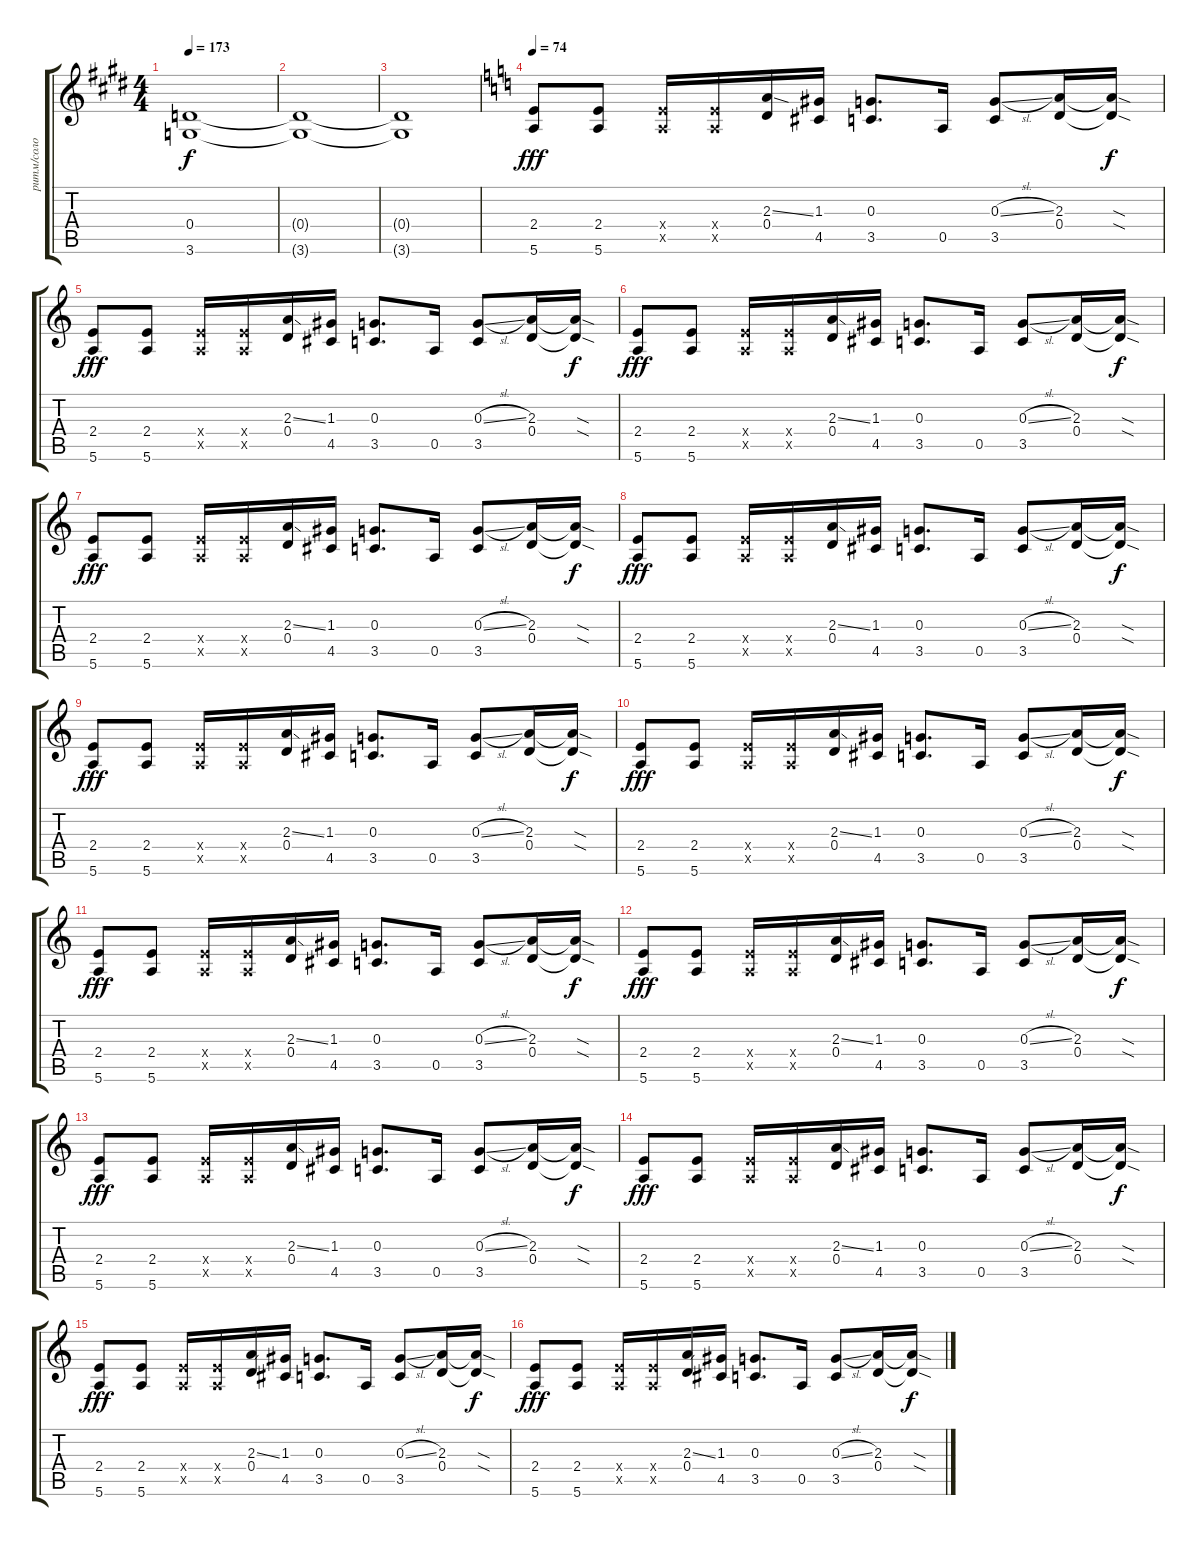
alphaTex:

\track ("ритм/соло" "ритм/соло") {instrument overdrivenguitar}
\staff {score tabs}
\tuning (E4 B3 G3 D3 A2 E2) {hide}
\ts (4 4)
\tempo 173
\clef g2
\ks c#minor
(0.4{t} 3.6{t}).1{dy f} |
(0.4{t} 3.6{t}).1 |
(0.4{t} 3.6{t}).1 |
\tempo 74
\ks aminor
(2.4 5.6).8{dy fff} (2.4 5.6).8 (2.4{x} 0.5{x}).16 (2.4{x} 0.5{x}).16 (2.3{ss} 0.4).16 (1.3 4.5).16 (0.3 3.5).8{d} 0.5.16 (0.3{sl} 3.5).8 (2.3 0.4).16 (2.3{sod t} 0.4{sod t}).16{dy f} |
(2.4 5.6).8{dy fff} (2.4 5.6).8 (2.4{x} 0.5{x}).16 (2.4{x} 0.5{x}).16 (2.3{ss} 0.4).16 (1.3 4.5).16 (0.3 3.5).8{d} 0.5.16 (0.3{sl} 3.5).8 (2.3 0.4).16 (2.3{sod t} 0.4{sod t}).16{dy f} |
(2.4 5.6).8{dy fff} (2.4 5.6).8 (2.4{x} 0.5{x}).16 (2.4{x} 0.5{x}).16 (2.3{ss} 0.4).16 (1.3 4.5).16 (0.3 3.5).8{d} 0.5.16 (0.3{sl} 3.5).8 (2.3 0.4).16 (2.3{sod t} 0.4{sod t}).16{dy f} |
(2.4 5.6).8{dy fff} (2.4 5.6).8 (2.4{x} 0.5{x}).16 (2.4{x} 0.5{x}).16 (2.3{ss} 0.4).16 (1.3 4.5).16 (0.3 3.5).8{d} 0.5.16 (0.3{sl} 3.5).8 (2.3 0.4).16 (2.3{sod t} 0.4{sod t}).16{dy f} |
(2.4 5.6).8{dy fff} (2.4 5.6).8 (2.4{x} 0.5{x}).16 (2.4{x} 0.5{x}).16 (2.3{ss} 0.4).16 (1.3 4.5).16 (0.3 3.5).8{d} 0.5.16 (0.3{sl} 3.5).8 (2.3 0.4).16 (2.3{sod t} 0.4{sod t}).16{dy f} |
(2.4 5.6).8{dy fff} (2.4 5.6).8 (2.4{x} 0.5{x}).16 (2.4{x} 0.5{x}).16 (2.3{ss} 0.4).16 (1.3 4.5).16 (0.3 3.5).8{d} 0.5.16 (0.3{sl} 3.5).8 (2.3 0.4).16 (2.3{sod t} 0.4{sod t}).16{dy f} |
(2.4 5.6).8{dy fff} (2.4 5.6).8 (2.4{x} 0.5{x}).16 (2.4{x} 0.5{x}).16 (2.3{ss} 0.4).16 (1.3 4.5).16 (0.3 3.5).8{d} 0.5.16 (0.3{sl} 3.5).8 (2.3 0.4).16 (2.3{sod t} 0.4{sod t}).16{dy f} |
(2.4 5.6).8{dy fff} (2.4 5.6).8 (2.4{x} 0.5{x}).16 (2.4{x} 0.5{x}).16 (2.3{ss} 0.4).16 (1.3 4.5).16 (0.3 3.5).8{d} 0.5.16 (0.3{sl} 3.5).8 (2.3 0.4).16 (2.3{sod t} 0.4{sod t}).16{dy f} |
(2.4 5.6).8{dy fff} (2.4 5.6).8 (2.4{x} 0.5{x}).16 (2.4{x} 0.5{x}).16 (2.3{ss} 0.4).16 (1.3 4.5).16 (0.3 3.5).8{d} 0.5.16 (0.3{sl} 3.5).8 (2.3 0.4).16 (2.3{sod t} 0.4{sod t}).16{dy f} |
(2.4 5.6).8{dy fff} (2.4 5.6).8 (2.4{x} 0.5{x}).16 (2.4{x} 0.5{x}).16 (2.3{ss} 0.4).16 (1.3 4.5).16 (0.3 3.5).8{d} 0.5.16 (0.3{sl} 3.5).8 (2.3 0.4).16 (2.3{sod t} 0.4{sod t}).16{dy f} |
(2.4 5.6).8{dy fff} (2.4 5.6).8 (2.4{x} 0.5{x}).16 (2.4{x} 0.5{x}).16 (2.3{ss} 0.4).16 (1.3 4.5).16 (0.3 3.5).8{d} 0.5.16 (0.3{sl} 3.5).8 (2.3 0.4).16 (2.3{sod t} 0.4{sod t}).16{dy f} |
(2.4 5.6).8{dy fff} (2.4 5.6).8 (2.4{x} 0.5{x}).16 (2.4{x} 0.5{x}).16 (2.3{ss} 0.4).16 (1.3 4.5).16 (0.3 3.5).8{d} 0.5.16 (0.3{sl} 3.5).8 (2.3 0.4).16 (2.3{sod t} 0.4{sod t}).16{dy f} |
(2.4 5.6).8{dy fff} (2.4 5.6).8 (2.4{x} 0.5{x}).16 (2.4{x} 0.5{x}).16 (2.3{ss} 0.4).16 (1.3 4.5).16 (0.3 3.5).8{d} 0.5.16 (0.3{sl} 3.5).8 (2.3 0.4).16 (2.3{sod t} 0.4{sod t}).16{dy f}
